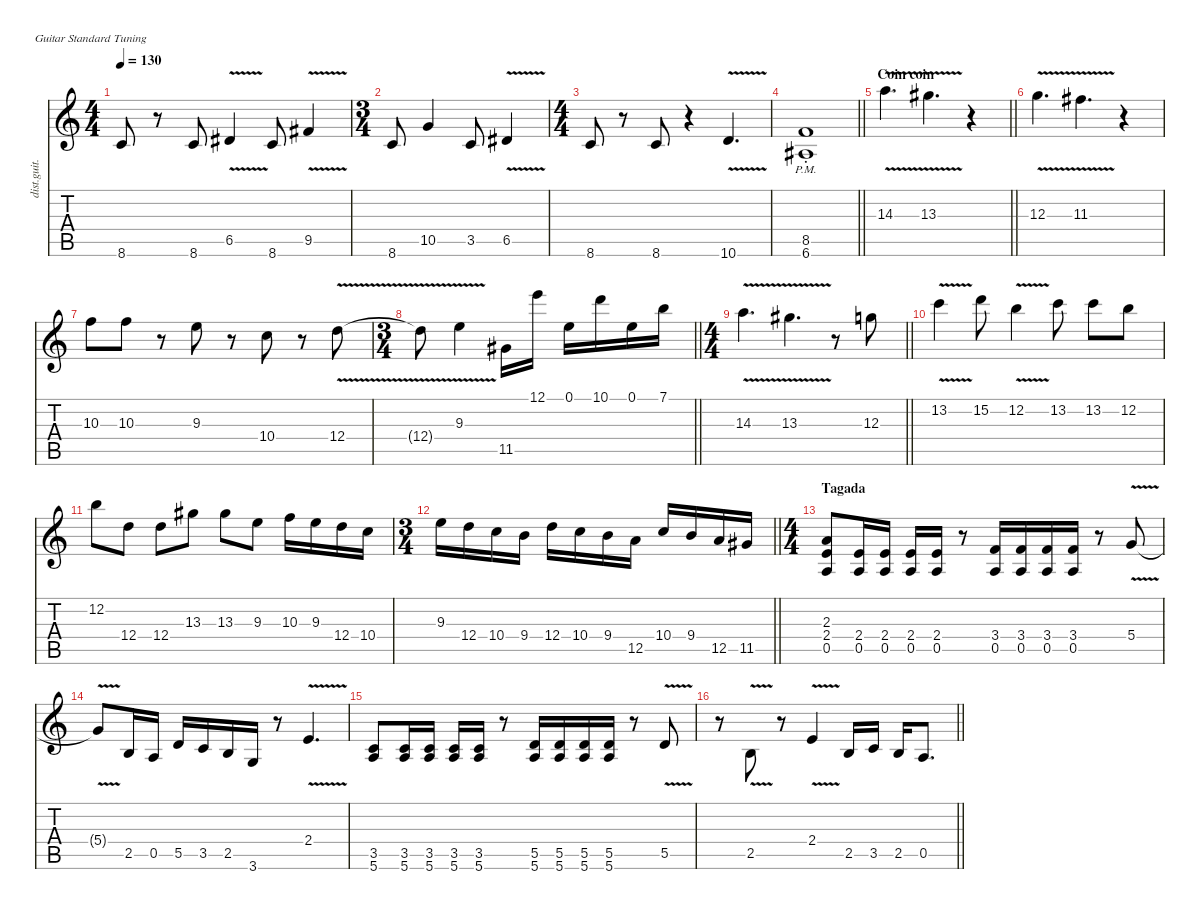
\defaultSystemsLayout 4
\hideDynamics
\bracketExtendMode nobrackets
\track ("Hichem" "dist.guit.") {instrument distortionguitar}
\staff {score tabs}
\tuning (E4 B3 G3 D3 A2 E2)
\ts (4 4)
\tempo 130
\clef g2
\ks c
8.6.8{dy f beam Up} r.8{beam Up} 8.6.8{beam Up} 6.5{v acc #}.4{beam Up} 8.6.8{beam Up} 9.5{v acc #}.4{beam Up} |
\ts (3 4)
\beaming (8 2 2 2 2)
8.6.8{beam Up} 10.5.4{beam Up} 3.5.8{beam Up} 6.5{v acc #}.4{beam Up} |
\ts (4 4)
\beaming (8 2 2 2 2)
8.6.8{beam Up} r.8{beam Up} 8.6.8{beam Up} r.4{beam Up} 10.6{v}.4{d beam Up} |
\barLineRight lightlight
(8.5{pm st} 6.6{pm acc #}).1{beam Up} |
\section ("" "Coin coin")
\barLineRight lightlight
14.3{v}.4{d beam Down} 13.3{v acc #}.4{d beam Down} r.4{beam Down} |
12.3{v}.4{d beam Down} 11.3{v acc #}.4{d beam Down} r.4{beam Down} |
10.3.8{beam Down} 10.3.8{dy mf beam Down} r.8{beam Down} 9.3.8{dy f beam Down} r.8{beam Down} 10.4.8{beam Down} r.8{beam Down} 12.4{v}.8{beam Down} |
\ts (3 4)
\beaming (8 2 2 2)
\barLineRight lightlight
12.4{v t}.8{beam Down} 9.3{v}.4{beam Down} 11.5{acc #}.16{beam Down} 12.1.16{beam Down} 0.1.16{beam Down} 10.1.16{beam Down} 0.1.16{beam Down} 7.1.16{beam Down} |
\ts (4 4)
\beaming (8 2 2 2 2)
\barLineRight lightlight
14.3{v}.4{d beam Down} 13.3{v acc #}.4{d beam Down} r.8{beam Down} 12.3.8{beam Down} |
13.2{v}.4{beam Down} 15.2.8{beam Down} 12.2{v}.4{beam Down} 13.2.8{beam Down} 13.2.8{beam Down} 12.2.8{beam Down} |
12.2.8{beam Down} 12.4.8{beam Down} 12.4.8{beam Down} 13.3{acc #}.8{beam Down} 13.3{acc #}.8{beam Down} 9.3.8{beam Down} 10.3.16{beam Down} 9.3.16{beam Down} 12.4.16{beam Down} 10.4.16{beam Down} |
\ts (3 4)
\beaming (8 2 2 2)
\barLineRight lightlight
9.3.16{beam Down} 12.4.16{beam Down} 10.4.16{beam Down} 9.4.16{beam Down} 12.4.16{beam Down} 10.4.16{beam Down} 9.4.16{beam Down} 12.5.16{beam Down} 10.4.16{beam Up} 9.4.16{beam Up} 12.5.16{beam Up} 11.5{acc #}.16{beam Up} |
\ts (4 4)
\beaming (8 2 2 2 2)
\section ("" "Tagada")
(2.3 2.4 0.5).8{beam Up} (2.4 0.5).16{beam Up} (2.4 0.5).16{beam Up} (2.4 0.5).16{beam Up} (2.4 0.5).16{beam Up} r.8{beam Up} (3.4 0.5).16{beam Up} (3.4 0.5).16{beam Up} (3.4 0.5).16{beam Up} (3.4 0.5).16{beam Up} r.8{beam Up} 5.4{v}.8{beam Up} |
5.4{v t}.8{beam Up} 2.5.16{beam Up} 0.5.16{beam Up} 5.5.16{beam Up} 3.5.16{beam Up} 2.5.16{beam Up} 3.6.16{beam Up} r.8{beam Up} 2.4{v}.4{d beam Up} |
(3.5 5.6).8{beam Up} (3.5 5.6).16{beam Up} (3.5 5.6).16{beam Up} (3.5 5.6).16{beam Up} (3.5 5.6).16{beam Up} r.8{beam Up} (5.5 5.6).16{beam Up} (5.5 5.6).16{beam Up} (5.5 5.6).16{beam Up} (5.5 5.6).16{beam Up} r.8{beam Up} 5.5{v}.8{beam Up} |
\barLineRight lightlight
r.8{beam Down} 2.5{v}.8{beam Up} r.8{beam Up} 2.4{v}.4{beam Up} 2.5.16{beam Up} 3.5.16{beam Up} 2.5.16{beam Up} 0.5.8{d beam Up}
